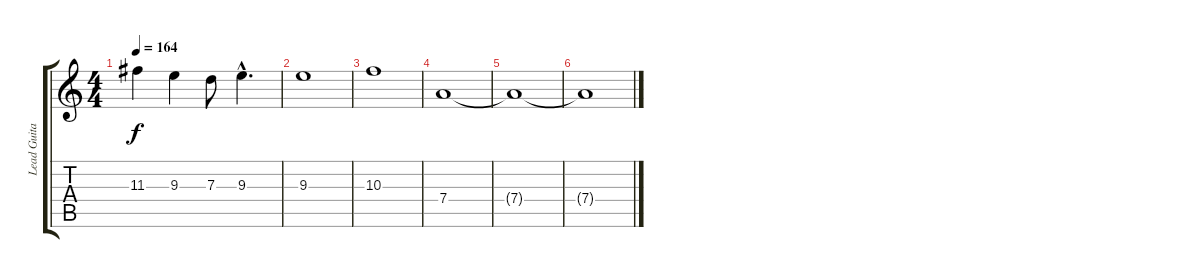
\track ("Lead Guitar 1" "Lead Guita") {instrument distortionguitar}
\staff {score tabs}
\tuning (E4 B3 G3 D3 A2 E2) {hide}
\ts (4 4)
\tempo 164
\clef g2
\ks c
11.3.4{dy f} 9.3.4 7.3.8 9.3{hac}.4{d} |
9.3.1 |
10.3.1 |
7.4.1 |
7.4{t}.1 |
7.4{t}.1{volume 0}
